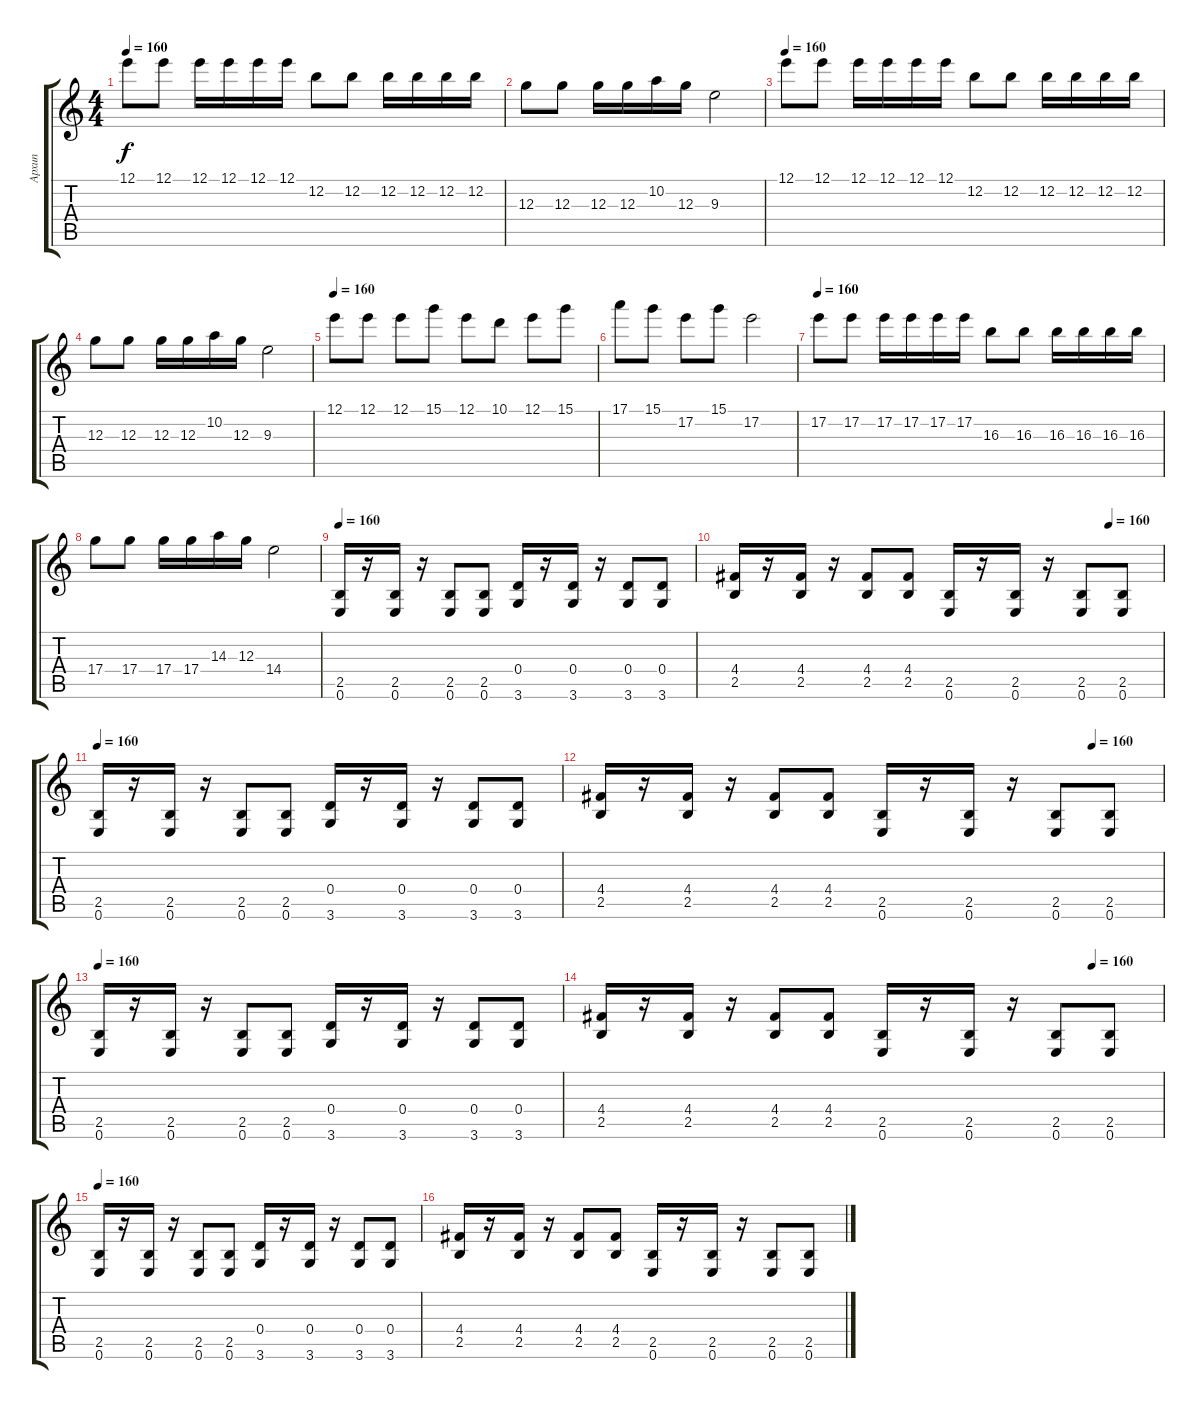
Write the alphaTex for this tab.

\track ("Архип" "Архип") {instrument distortionguitar}
\staff {score tabs}
\tuning (E4 B3 G3 D3 A2 E2) {hide}
\ts (4 4)
\tempo 160
\clef g2
\ks c
12.1.8{dy f instrument distortionguitar} 12.1.8 12.1.16 12.1.16 12.1.16 12.1.16 12.2.8 12.2.8 12.2.16 12.2.16 12.2.16 12.2.16 |
12.3.8 12.3.8 12.3.16 12.3.16 10.2.16 12.3.16 9.3.2 |
\tempo 160
12.1.8 12.1.8 12.1.16 12.1.16 12.1.16 12.1.16 12.2.8 12.2.8 12.2.16 12.2.16 12.2.16 12.2.16 |
12.3.8 12.3.8 12.3.16 12.3.16 10.2.16 12.3.16 9.3.2 |
\tempo 160
12.1.8 12.1.8 12.1.8 15.1.8 12.1.8 10.1.8 12.1.8 15.1.8 |
17.1.8 15.1.8 17.2.8 15.1.8 17.2.2 |
\tempo 160
17.2.8 17.2.8 17.2.16 17.2.16 17.2.16 17.2.16 16.3.8 16.3.8 16.3.16 16.3.16 16.3.16 16.3.16 |
17.4.8 17.4.8 17.4.16 17.4.16 14.3.16 12.3.16 14.4.2 |
\tempo 160
(2.5 0.6).16 r.16 (2.5 0.6).16 r.16 (2.5 0.6).8 (2.5 0.6).8 (0.4 3.6).16 r.16 (0.4 3.6).16 r.16 (0.4 3.6).8 (0.4 3.6).8 |
\tempo (160 0.875)
(4.4 2.5).16 r.16 (4.4 2.5).16 r.16 (4.4 2.5).8 (4.4 2.5).8 (2.5 0.6).16 r.16 (2.5 0.6).16 r.16 (2.5 0.6).8 (2.5 0.6).8 |
\tempo 160
(2.5 0.6).16 r.16 (2.5 0.6).16 r.16 (2.5 0.6).8 (2.5 0.6).8 (0.4 3.6).16 r.16 (0.4 3.6).16 r.16 (0.4 3.6).8 (0.4 3.6).8 |
\tempo (160 0.875)
(4.4 2.5).16 r.16 (4.4 2.5).16 r.16 (4.4 2.5).8 (4.4 2.5).8 (2.5 0.6).16 r.16 (2.5 0.6).16 r.16 (2.5 0.6).8 (2.5 0.6).8 |
\tempo 160
(2.5 0.6).16 r.16 (2.5 0.6).16 r.16 (2.5 0.6).8 (2.5 0.6).8 (0.4 3.6).16 r.16 (0.4 3.6).16 r.16 (0.4 3.6).8 (0.4 3.6).8 |
\tempo (160 0.875)
(4.4 2.5).16 r.16 (4.4 2.5).16 r.16 (4.4 2.5).8 (4.4 2.5).8 (2.5 0.6).16 r.16 (2.5 0.6).16 r.16 (2.5 0.6).8 (2.5 0.6).8 |
\tempo 160
(2.5 0.6).16 r.16 (2.5 0.6).16 r.16 (2.5 0.6).8 (2.5 0.6).8 (0.4 3.6).16 r.16 (0.4 3.6).16 r.16 (0.4 3.6).8 (0.4 3.6).8 |
(4.4 2.5).16 r.16 (4.4 2.5).16 r.16 (4.4 2.5).8 (4.4 2.5).8 (2.5 0.6).16 r.16 (2.5 0.6).16 r.16 (2.5 0.6).8 (2.5 0.6).8
